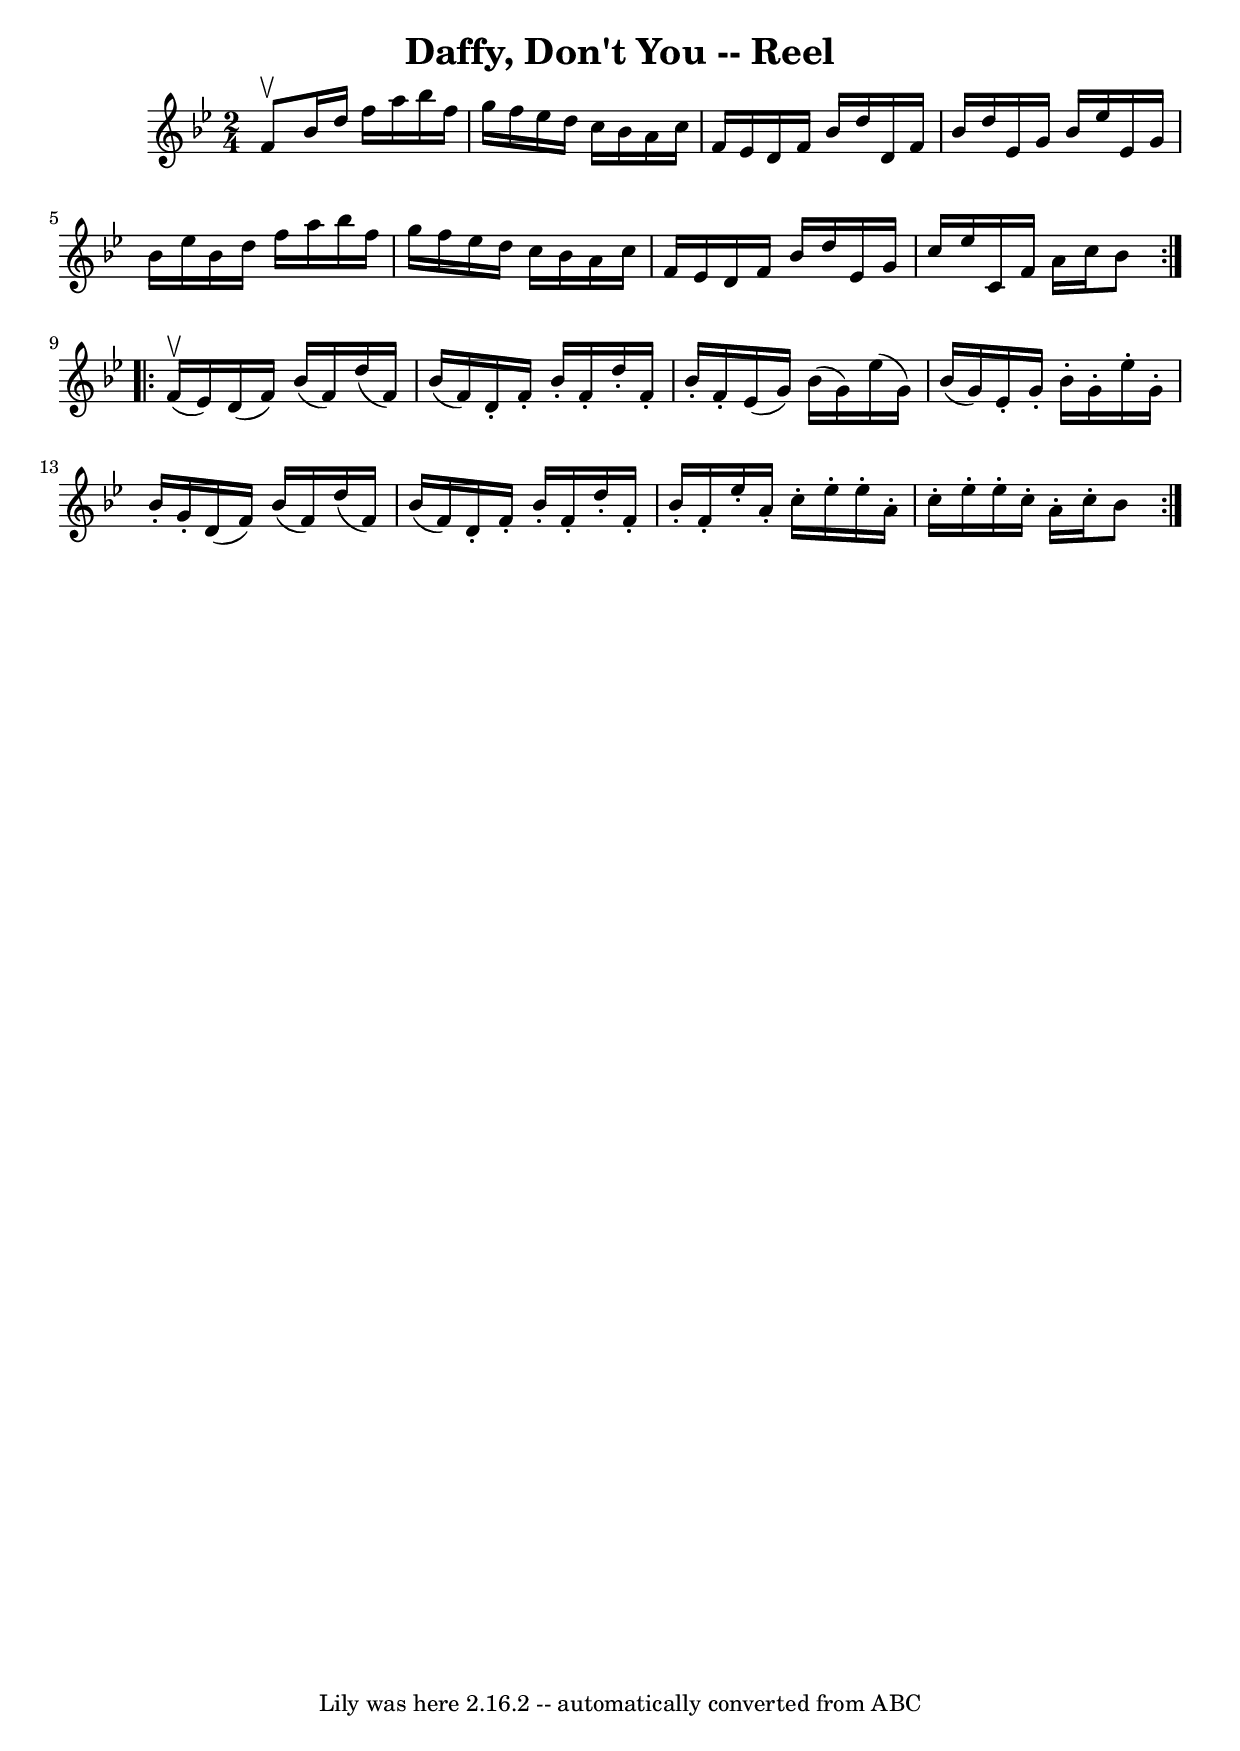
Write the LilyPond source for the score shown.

\version "2.16.2"
\include "Mammoth.ily"
\header {
  %% book = "Ryan's Mammoth Collection"
  crossRefNumber = "1"
  footnotes = ""
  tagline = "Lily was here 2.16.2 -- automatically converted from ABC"
  title = "Daffy, Don't You -- Reel"

}
voicedefault =  {



  \repeat volta 2 {

    \time 2/4 
    \key bes \major f'8^\upbow |
    bes'16 d''16 f''16   
    a''16 bes''16 f''16 g''16 f''16    |
    ees''16 d''16    
    c''16 bes'16 a'16 c''16 f'16 ees'16    |
    d'16 f'16   
    bes'16 d''16 d'16 f'16 bes'16 d''16    |
    ees'16    
    g'16 bes'16 ees''16 ees'16 g'16 bes'16 ees''16    |
    
    bes'16 d''16 f''16 a''16 bes''16 f''16 g''16 f''16    
    |
    ees''16 d''16 c''16 bes'16 a'16 c''16 f'16    
    ees'16    |
    d'16 f'16 bes'16 d''16 ees'16 g'16 c''16 
    ees''16    |
    c'16 f'16 a'16 c''16 bes'8  

  } 
  \repeat volta 2 {
    f'16^\upbow(ees'16) |
    d'16 (f'16) bes'16 (f'16) d''16 (f'16) bes'16 (f'16)   |
    
    d'16-. f'16-. bes'16-. f'16-. d''16-. f'16-. bes'16-.   
    f'16-.   |
    ees'16 (g'16) bes'16 (g'16) ees''16 (
    g'16) bes'16 (g'16)   |
    ees'16-. g'16-. bes'16-.   
    g'16-. ees''16-. g'16-. bes'16-. g'16-.   |
    d'16 (
    f'16) bes'16 (f'16) d''16 (f'16) bes'16 (f'16)   
    |
    d'16-. f'16-. bes'16-. f'16-. d''16-. f'16-.   
    bes'16-. f'16-.   |
    ees''16-. a'16-. c''16-. ees''16-. 
    ees''16-. a'16-. c''16-. ees''16-.   |
    ees''16-. c''16-. a'16-. c''16-. bes'8    
  }   

}

\score{
  <<

    \context Staff="default"
    {
      \voicedefault 
      
    }

  >>
  \layout {
    
  }
  \midi {
  }

}
